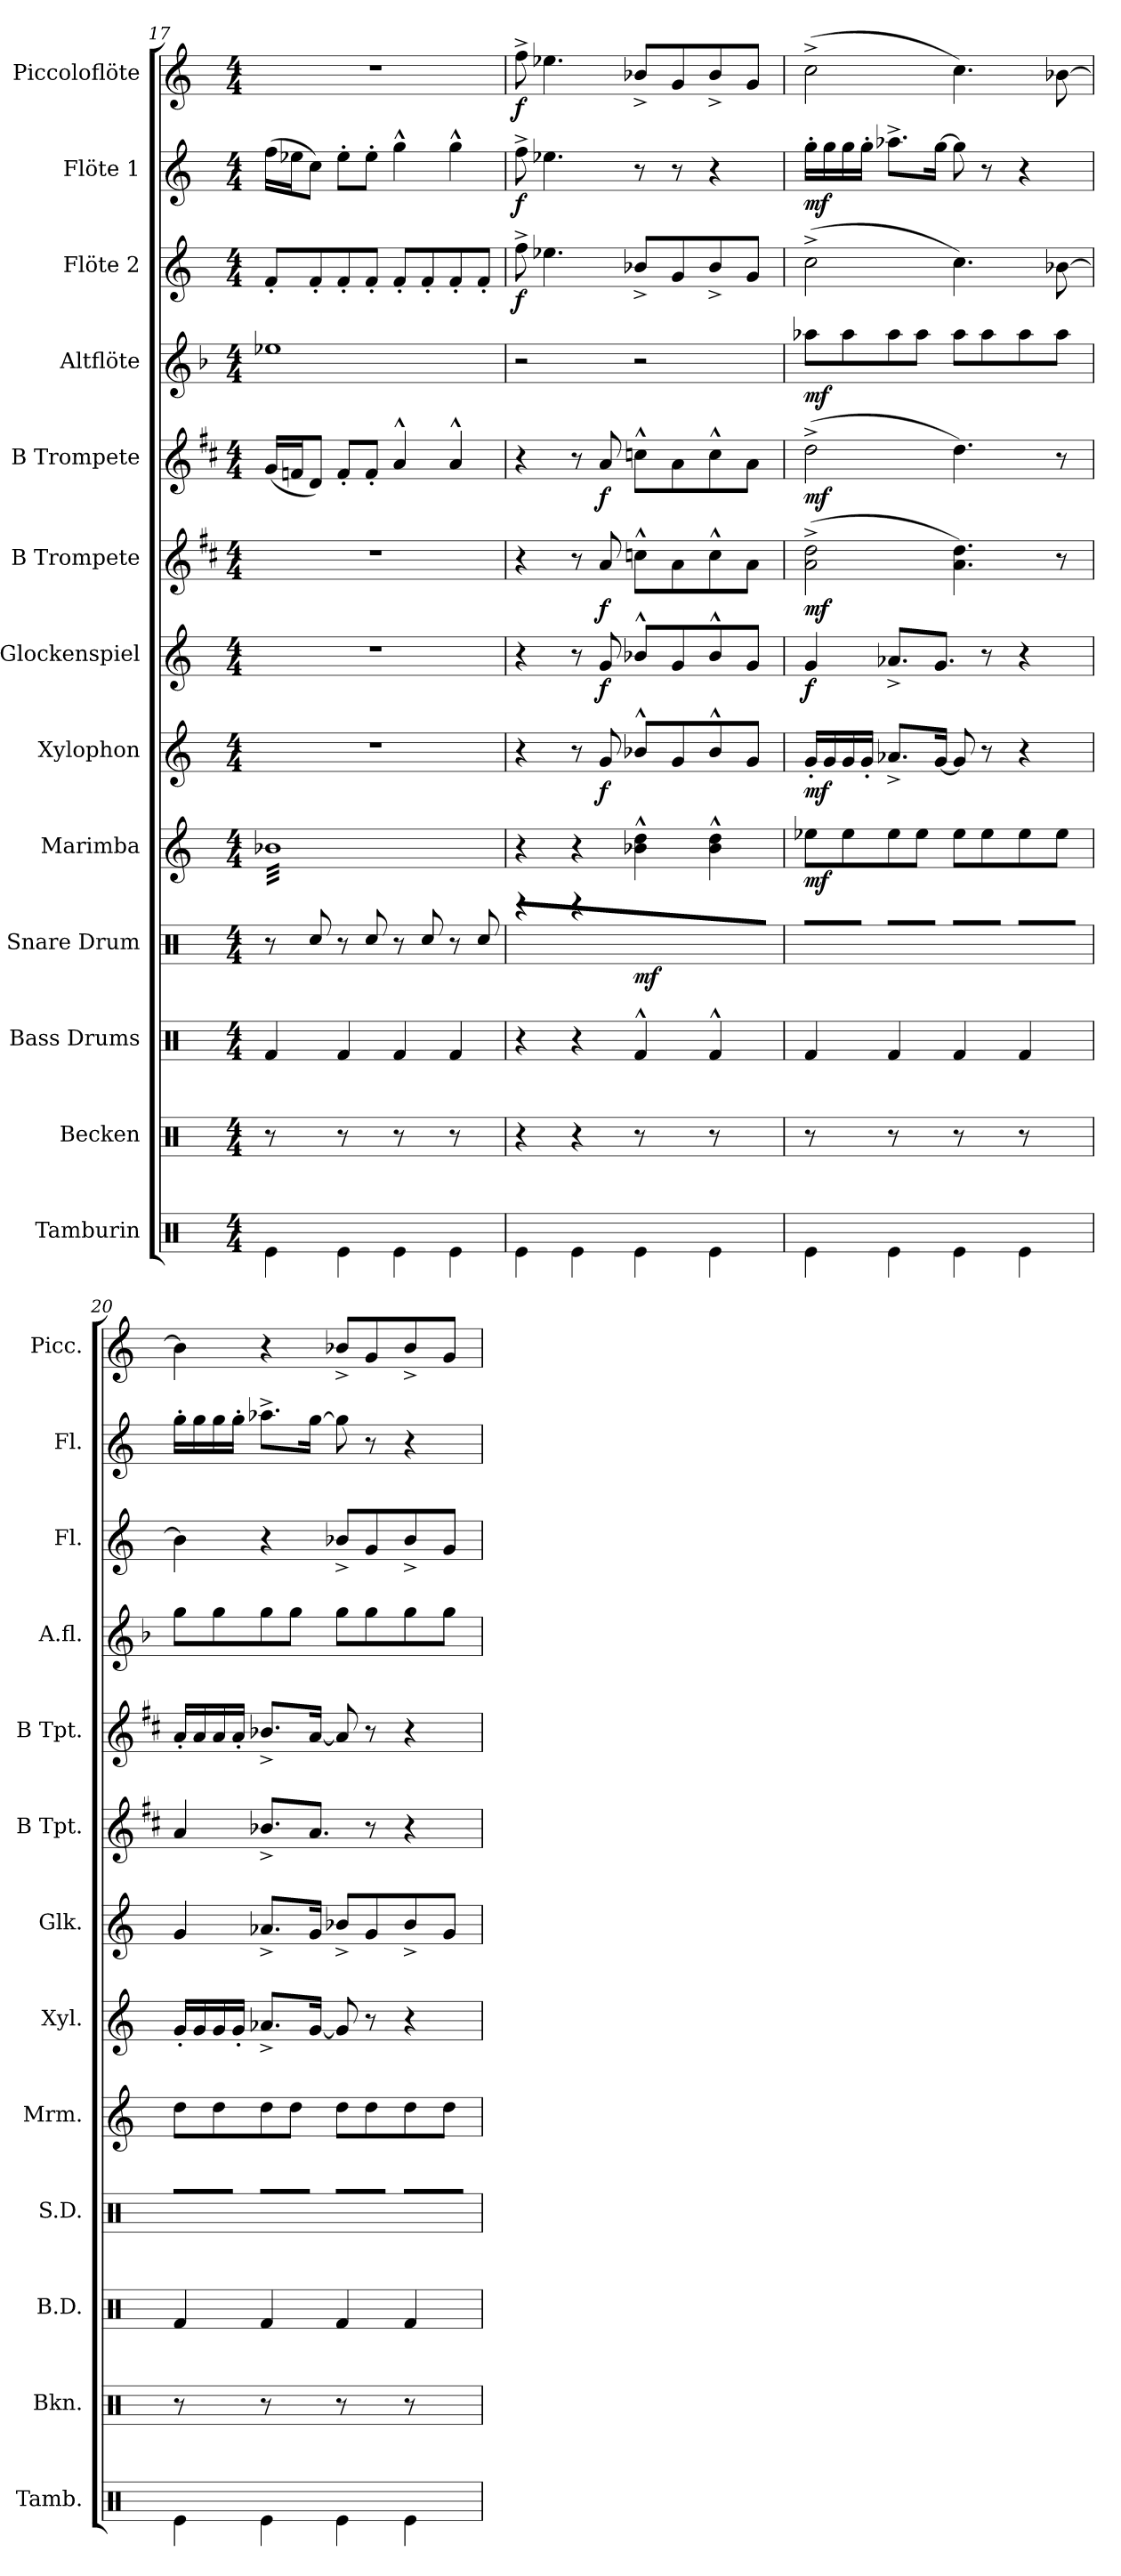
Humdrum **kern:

**kern	**kern	**kern	**kern	**dynam	**kern	**dynam	**kern	**dynam	**kern	**dynam	**kern	**dynam	**kern	**dynam	**kern	**dynam	**kern	**dynam	**kern	**dynam	**kern	**dynam
*part13	*part12	*part11	*part10	*part10	*part9	*part9	*part8	*part8	*part7	*part7	*part6	*part6	*part5	*part5	*part4	*part4	*part3	*part3	*part2	*part2	*part1	*part1
*staff13	*staff12	*staff11	*staff10	*staff10	*staff9	*staff9	*staff8	*staff8	*staff7	*staff7	*staff6	*staff6	*staff5	*staff5	*staff4	*staff4	*staff3	*staff3	*staff2	*staff2	*staff1	*staff1
*I"Tamburin	*I"Becken	*I"Bass Drums	*I"Snare Drum	*	*I"Marimba	*	*I"Xylophon	*	*I"Glockenspiel	*	*I"B Trompete	*	*I"B Trompete	*	*I"Altflöte	*	*I"Flöte 2	*	*I"Flöte 1	*	*I"Piccoloflöte	*
*I'Tamb.	*I'Bkn.	*I'B.D.	*I'S.D.	*	*I'Mrm.	*	*I'Xyl.	*	*I'Glk.	*	*I'B Tpt.	*	*I'B Tpt.	*	*I'A.fl.	*	*I'Fl.	*	*I'Fl.	*	*I'Picc.	*
!!LO:PB:g=z
*clefX	*clefX	*clefX	*clefX	*	*clefG2	*	*clefG2	*	*clefG2	*	*clefG2	*	*clefG2	*	*clefG2	*	*clefG2	*	*clefG2	*	*clefG2	*
*	*	*	*	*	*	*	*ITrd-7c-12	*	*ITrd-14c-24	*	*ITrd1c2	*	*ITrd1c2	*	*ITrd3c5	*	*	*	*	*	*ITrd-7c-12	*
*k[]	*k[]	*k[]	*k[]	*	*k[]	*	*k[]	*	*k[]	*	*k[]	*	*k[]	*	*k[]	*	*k[]	*	*k[]	*	*k[]	*
*M4/4	*M4/4	*M4/4	*M4/4	*	*M4/4	*	*M4/4	*	*M4/4	*	*M4/4	*	*M4/4	*	*M4/4	*	*M4/4	*	*M4/4	*	*M4/4	*
=17	=17	=17	=17	=17	=17	=17	=17	=17	=17	=17	=17	=17	=17	=17	=17	=17	=17	=17	=17	=17	=17	=17
*	*	*	*	*	*tremolo	*	*	*	*	*	*	*	*	*	*	*	*	*	*	*	*	*
4Re\	8r	4Rf/	8r	.	32b-XLLL	.	1r	.	1r	.	1r	.	(16f/LL	.	1b-X	.	8f'/L	.	(16ff\LL	.	1r	.
.	.	.	.	.	32b-X	.	.	.	.	.	.	.	.	.	.	.	.	.	.	.	.	.
.	.	.	.	.	32b-X	.	.	.	.	.	.	.	16e-X/J	.	.	.	.	.	16ee-X\J	.	.	.
.	.	.	.	.	32b-X	.	.	.	.	.	.	.	.	.	.	.	.	.	.	.	.	.
.	8R/	.	8Rcc/	.	32b-X	.	.	.	.	.	.	.	8c/J)	.	.	.	8f'/	.	8cc\J)	.	.	.
.	.	.	.	.	32b-X	.	.	.	.	.	.	.	.	.	.	.	.	.	.	.	.	.
.	.	.	.	.	32b-X	.	.	.	.	.	.	.	.	.	.	.	.	.	.	.	.	.
.	.	.	.	.	32b-X	.	.	.	.	.	.	.	.	.	.	.	.	.	.	.	.	.
4Re\	8r	4Rf/	8r	.	32b-X	.	.	.	.	.	.	.	8e-'/L	.	.	.	8f'/	.	8ee-'\L	.	.	.
.	.	.	.	.	32b-X	.	.	.	.	.	.	.	.	.	.	.	.	.	.	.	.	.
.	.	.	.	.	32b-X	.	.	.	.	.	.	.	.	.	.	.	.	.	.	.	.	.
.	.	.	.	.	32b-X	.	.	.	.	.	.	.	.	.	.	.	.	.	.	.	.	.
.	8R/	.	8Rcc/	.	32b-X	.	.	.	.	.	.	.	8e-'/J	.	.	.	8f'/J	.	8ee-'\J	.	.	.
.	.	.	.	.	32b-X	.	.	.	.	.	.	.	.	.	.	.	.	.	.	.	.	.
.	.	.	.	.	32b-X	.	.	.	.	.	.	.	.	.	.	.	.	.	.	.	.	.
.	.	.	.	.	32b-X	.	.	.	.	.	.	.	.	.	.	.	.	.	.	.	.	.
4Re\	8r	4Rf/	8r	.	32b-X	.	.	.	.	.	.	.	4g^^/	.	.	.	8f'/L	.	4gg^^\	.	.	.
.	.	.	.	.	32b-X	.	.	.	.	.	.	.	.	.	.	.	.	.	.	.	.	.
.	.	.	.	.	32b-X	.	.	.	.	.	.	.	.	.	.	.	.	.	.	.	.	.
.	.	.	.	.	32b-X	.	.	.	.	.	.	.	.	.	.	.	.	.	.	.	.	.
.	8R/	.	8Rcc/	.	32b-X	.	.	.	.	.	.	.	.	.	.	.	8f'/	.	.	.	.	.
.	.	.	.	.	32b-X	.	.	.	.	.	.	.	.	.	.	.	.	.	.	.	.	.
.	.	.	.	.	32b-X	.	.	.	.	.	.	.	.	.	.	.	.	.	.	.	.	.
.	.	.	.	.	32b-X	.	.	.	.	.	.	.	.	.	.	.	.	.	.	.	.	.
4Re\	8r	4Rf/	8r	.	32b-X	.	.	.	.	.	.	.	4g^^/	.	.	.	8f'/	.	4gg^^\	.	.	.
.	.	.	.	.	32b-X	.	.	.	.	.	.	.	.	.	.	.	.	.	.	.	.	.
.	.	.	.	.	32b-X	.	.	.	.	.	.	.	.	.	.	.	.	.	.	.	.	.
.	.	.	.	.	32b-X	.	.	.	.	.	.	.	.	.	.	.	.	.	.	.	.	.
.	8R/	.	8Rcc/	.	32b-X	.	.	.	.	.	.	.	.	.	.	.	8f'/J	.	.	.	.	.
.	.	.	.	.	32b-X	.	.	.	.	.	.	.	.	.	.	.	.	.	.	.	.	.
.	.	.	.	.	32b-X	.	.	.	.	.	.	.	.	.	.	.	.	.	.	.	.	.
.	.	.	.	.	32b-XJJJ	.	.	.	.	.	.	.	.	.	.	.	.	.	.	.	.	.
*	*	*	*	*	*Xtremolo	*	*	*	*	*	*	*	*	*	*	*	*	*	*	*	*	*
=18	=18	=18	=18	=18	=18	=18	=18	=18	=18	=18	=18	=18	=18	=18	=18	=18	=18	=18	=18	=18	=18	=18
!	!	!	!	!	!	!	!	!	!	!	!	!	!	!	!	!	!	!LO:DY:b	!	!LO:DY:b	!	!LO:DY:b
4Re\	4r	4r	4r	.	4r	.	4r	.	4r	.	4r	.	4r	.	2r	.	8ff^\	f	8ff^\	f	8fff^\	f
.	.	.	.	.	.	.	.	.	.	.	.	.	.	.	.	.	4.ee-X\	.	4.ee-X\	.	4.eee-X\	.
4Re\	4r	4r	4r	.	4r	.	8r	.	8r	.	8r	.	8r	.	.	.	.	.	.	.	.	.
!	!	!	!	!	!	!	!	!LO:DY:b	!	!LO:DY:b	!	!LO:DY:b	!	!LO:DY:b	!	!	!	!	!	!	!	!
.	.	.	.	.	.	.	8gg/	f	8ggg/	f	8g/	f	8g/	f	.	.	.	.	.	.	.	.
!	!	!	!	!LO:DY:b	!	!LO:DY:b	!	!	!	!	!	!	!	!	!	!	!	!	!	!	!	!
4Re\	8r	4Rf^^/	16R^^/LL	mf	4b-X\^^ 4dd\^^	other-dynamics	8bb-X^^/L	.	8bbb-X^^/L	.	8b-X^^\L	.	8b-X^^\L	.	2r	.	8b-X^/L	.	8r	.	8bb-X^/L	.
.	.	.	16R/J	.	.	.	.	.	.	.	.	.	.	.	.	.	.	.	.	.	.	.
*	*	*	*tremolo	*	*	*	*	*	*	*	*	*	*	*	*	*	*	*	*	*	*	*
.	8R/	.	16R/	.	.	.	8gg/	.	8ggg/	.	8g\	.	8g\	.	.	.	8g/	.	8r	.	8gg/	.
.	.	.	16R/JJ	.	.	.	.	.	.	.	.	.	.	.	.	.	.	.	.	.	.	.
4Re\	8r	4Rf^^/	16R^^/LL	.	4b-\^^ 4dd\^^	.	8bb-^^/	.	8bbb-^^/	.	8b-^^\	.	8b-^^\	.	.	.	8b-^/	.	4r	.	8bb-^/	.
.	.	.	16R/J	.	.	.	.	.	.	.	.	.	.	.	.	.	.	.	.	.	.	.
.	8R/	.	16R/	.	.	.	8gg/J	.	8ggg/J	.	8g\J	.	8g\J	.	.	.	8g/J	.	.	.	8gg/J	.
.	.	.	16R/JJ	.	.	.	.	.	.	.	.	.	.	.	.	.	.	.	.	.	.	.
*	*	*	*Xtremolo	*	*	*	*	*	*	*	*	*	*	*	*	*	*	*	*	*	*	*
=19	=19	=19	=19	=19	=19	=19	=19	=19	=19	=19	=19	=19	=19	=19	=19	=19	=19	=19	=19	=19	=19	=19
!	!	!	!	!	!	!LO:DY:b	!	!LO:DY:b	!	!LO:DY:b	!	!LO:DY:b	!	!LO:DY:b	!	!LO:DY:b	!	!	!	!LO:DY:b	!	!
4Re\	8r	4Rf/	16R/LL	.	8ee-X\L	mf	16gg'/LL	mf	4ggg/	f	(2g\^ 2cc\^	mf	(2cc^\	mf	8ee-X\L	mf	(2cc^\	.	16gg'\LL	mf	(2ccc^\	.
.	.	.	16R/	.	.	.	16gg/	.	.	.	.	.	.	.	.	.	.	.	16gg\	.	.	.
.	8R/	.	16R/	.	8ee-\	.	16gg/	.	.	.	.	.	.	.	8ee-\	.	.	.	16gg\	.	.	.
.	.	.	16R/JJ	.	.	.	16gg'/JJ	.	.	.	.	.	.	.	.	.	.	.	16gg'\JJ	.	.	.
4Re\	8r	4Rf/	8.R/L	.	8ee-\	.	8.aa-X^/L	.	8.aaa-X^/L	.	.	.	.	.	8ee-\	.	.	.	8.aa-X^\L	.	.	.
.	8R/	.	.	.	8ee-\J	.	.	.	.	.	.	.	.	.	8ee-\J	.	.	.	.	.	.	.
.	.	.	16R/Jk	.	.	.	[16gg/Jk	.	8.ggg/J	.	.	.	.	.	.	.	.	.	[16gg\Jk	.	.	.
4Re\	8r	4Rf/	8R/L	.	8ee-\L	.	8gg/]	.	.	.	4.g\ 4.cc\)	.	4.cc\)	.	8ee-\L	.	4.cc\)	.	8gg\]	.	4.ccc\)	.
.	8R/	.	16R/L	.	8ee-\	.	8r	.	8r	.	.	.	.	.	8ee-\	.	.	.	8r	.	.	.
.	.	.	16R/JJ	.	.	.	.	.	.	.	.	.	.	.	.	.	.	.	.	.	.	.
4Re\	8r	4Rf/	16R/LL	.	8ee-\	.	4r	.	4r	.	.	.	.	.	8ee-\	.	.	.	4r	.	.	.
.	.	.	16R/	.	.	.	.	.	.	.	.	.	.	.	.	.	.	.	.	.	.	.
.	8R/	.	16R/	.	8ee-\J	.	.	.	.	.	8r	.	8r	.	8ee-\J	.	[8b-X\	.	.	.	[8bb-X\	.
.	.	.	16R/JJ	.	.	.	.	.	.	.	.	.	.	.	.	.	.	.	.	.	.	.
!!LO:PB:g=z
=20	=20	=20	=20	=20	=20	=20	=20	=20	=20	=20	=20	=20	=20	=20	=20	=20	=20	=20	=20	=20	=20	=20
4Re\	8r	4Rf/	16R/LL	.	8dd\L	.	16gg'/LL	.	4ggg/	.	4g/	.	16g'/LL	.	8dd\L	.	4b-\]	.	16gg'\LL	.	4bb-\]	.
.	.	.	16R/	.	.	.	16gg/	.	.	.	.	.	16g/	.	.	.	.	.	16gg\	.	.	.
.	8R/	.	16R/	.	8dd\	.	16gg/	.	.	.	.	.	16g/	.	8dd\	.	.	.	16gg\	.	.	.
.	.	.	16R/JJ	.	.	.	16gg'/JJ	.	.	.	.	.	16g'/JJ	.	.	.	.	.	16gg'\JJ	.	.	.
4Re\	8r	4Rf/	8.R/L	.	8dd\	.	8.aa-X^/L	.	8.aaa-X^/L	.	8.a-X^/L	.	8.a-X^/L	.	8dd\	.	4r	.	8.aa-X^\L	.	4r	.
.	8R/	.	.	.	8dd\J	.	.	.	.	.	.	.	.	.	8dd\J	.	.	.	.	.	.	.
.	.	.	16R/Jk	.	.	.	[16gg/Jk	.	16ggg/Jk	.	8.g/J	.	[16g/Jk	.	.	.	.	.	[16gg\Jk	.	.	.
4Re\	8r	4Rf/	8R/L	.	8dd\L	.	8gg/]	.	8bbb-X^/L	.	.	.	8g/]	.	8dd\L	.	8b-X^/L	.	8gg\]	.	8bb-X^/L	.
.	8R/	.	16R/L	.	8dd\	.	8r	.	8ggg/	.	8r	.	8r	.	8dd\	.	8g/	.	8r	.	8gg/	.
.	.	.	16R/JJ	.	.	.	.	.	.	.	.	.	.	.	.	.	.	.	.	.	.	.
4Re\	8r	4Rf/	16R/LL	.	8dd\	.	4r	.	8bbb-^/	.	4r	.	4r	.	8dd\	.	8b-^/	.	4r	.	8bb-^/	.
.	.	.	16R/	.	.	.	.	.	.	.	.	.	.	.	.	.	.	.	.	.	.	.
.	8R/	.	16R/	.	8dd\J	.	.	.	8ggg/J	.	.	.	.	.	8dd\J	.	8g/J	.	.	.	8gg/J	.
.	.	.	16R/JJ	.	.	.	.	.	.	.	.	.	.	.	.	.	.	.	.	.	.	.
=	=	=	=	=	=	=	=	=	=	=	=	=	=	=	=	=	=	=	=	=	=	=
*-	*-	*-	*-	*-	*-	*-	*-	*-	*-	*-	*-	*-	*-	*-	*-	*-	*-	*-	*-	*-	*-	*-
